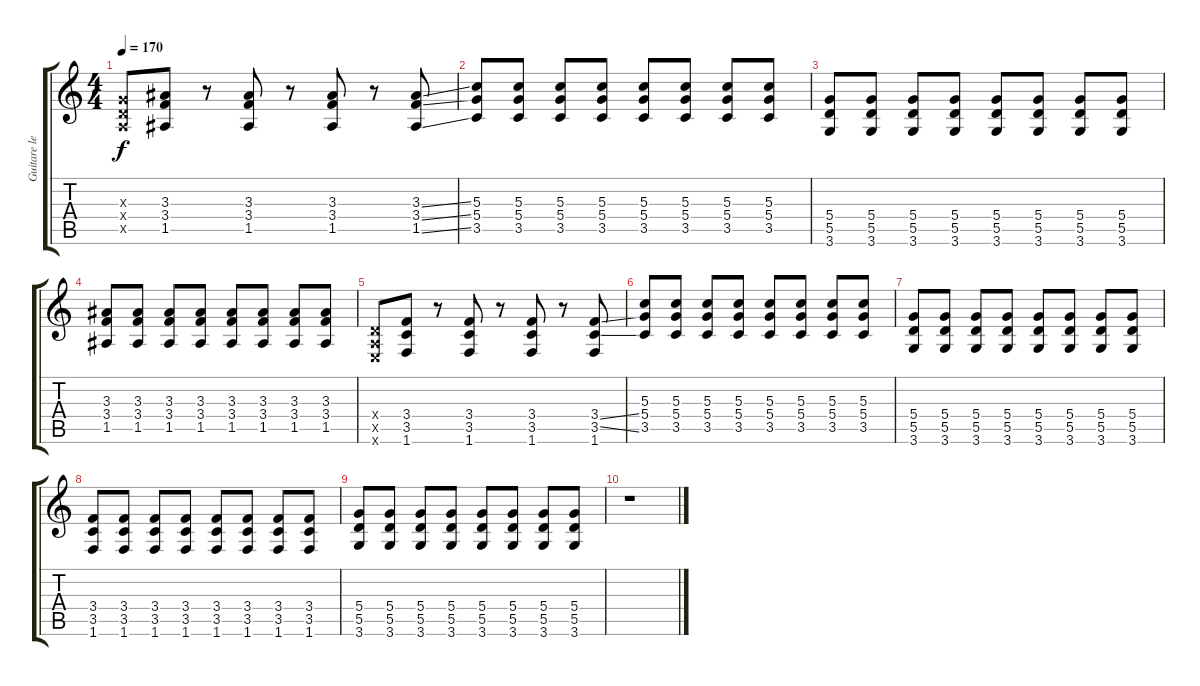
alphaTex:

\track ("Guitare lead" "Guitare le") {instrument distortionguitar}
\staff {score tabs}
\tuning (E4 B3 G3 D3 A2 E2) {hide}
\ts (4 4)
\tempo 170
\clef g2
\ks c
(0.3{x} 0.4{x} 0.5{x}).8{dy f} (3.3 3.4 1.5).8 r.8 (3.3 3.4 1.5).8 r.8 (3.3 3.4 1.5).8 r.8 (3.3{ss} 3.4{ss} 1.5{ss}).8 |
(5.3 5.4 3.5).8 (5.3 5.4 3.5).8 (5.3 5.4 3.5).8 (5.3 5.4 3.5).8 (5.3 5.4 3.5).8 (5.3 5.4 3.5).8 (5.3 5.4 3.5).8 (5.3 5.4 3.5).8 |
(5.4 5.5 3.6).8 (5.4 5.5 3.6).8 (5.4 5.5 3.6).8 (5.4 5.5 3.6).8 (5.4 5.5 3.6).8 (5.4 5.5 3.6).8 (5.4 5.5 3.6).8 (5.4 5.5 3.6).8 |
(3.3 3.4 1.5).8 (3.3 3.4 1.5).8 (3.3 3.4 1.5).8 (3.3 3.4 1.5).8 (3.3 3.4 1.5).8 (3.3 3.4 1.5).8 (3.3 3.4 1.5).8 (3.3 3.4 1.5).8 |
(0.4{x} 0.5{x} 0.6{x}).8 (3.4 3.5 1.6).8 r.8 (3.4 3.5 1.6).8 r.8 (3.4 3.5 1.6).8 r.8 (3.4{ss} 3.5{ss} 1.6).8 |
(5.3 5.4 3.5).8 (5.3 5.4 3.5).8 (5.3 5.4 3.5).8 (5.3 5.4 3.5).8 (5.3 5.4 3.5).8 (5.3 5.4 3.5).8 (5.3 5.4 3.5).8 (5.3 5.4 3.5).8 |
(5.4 5.5 3.6).8 (5.4 5.5 3.6).8 (5.4 5.5 3.6).8 (5.4 5.5 3.6).8 (5.4 5.5 3.6).8 (5.4 5.5 3.6).8 (5.4 5.5 3.6).8 (5.4 5.5 3.6).8 |
(3.4 3.5 1.6).8 (3.4 3.5 1.6).8 (3.4 3.5 1.6).8 (3.4 3.5 1.6).8 (3.4 3.5 1.6).8 (3.4 3.5 1.6).8 (3.4 3.5 1.6).8 (3.4 3.5 1.6).8 |
(5.4 5.5 3.6).8 (5.4 5.5 3.6).8 (5.4 5.5 3.6).8 (5.4 5.5 3.6).8 (5.4 5.5 3.6).8 (5.4 5.5 3.6).8 (5.4 5.5 3.6).8 (5.4 5.5 3.6).8 |
r.1
